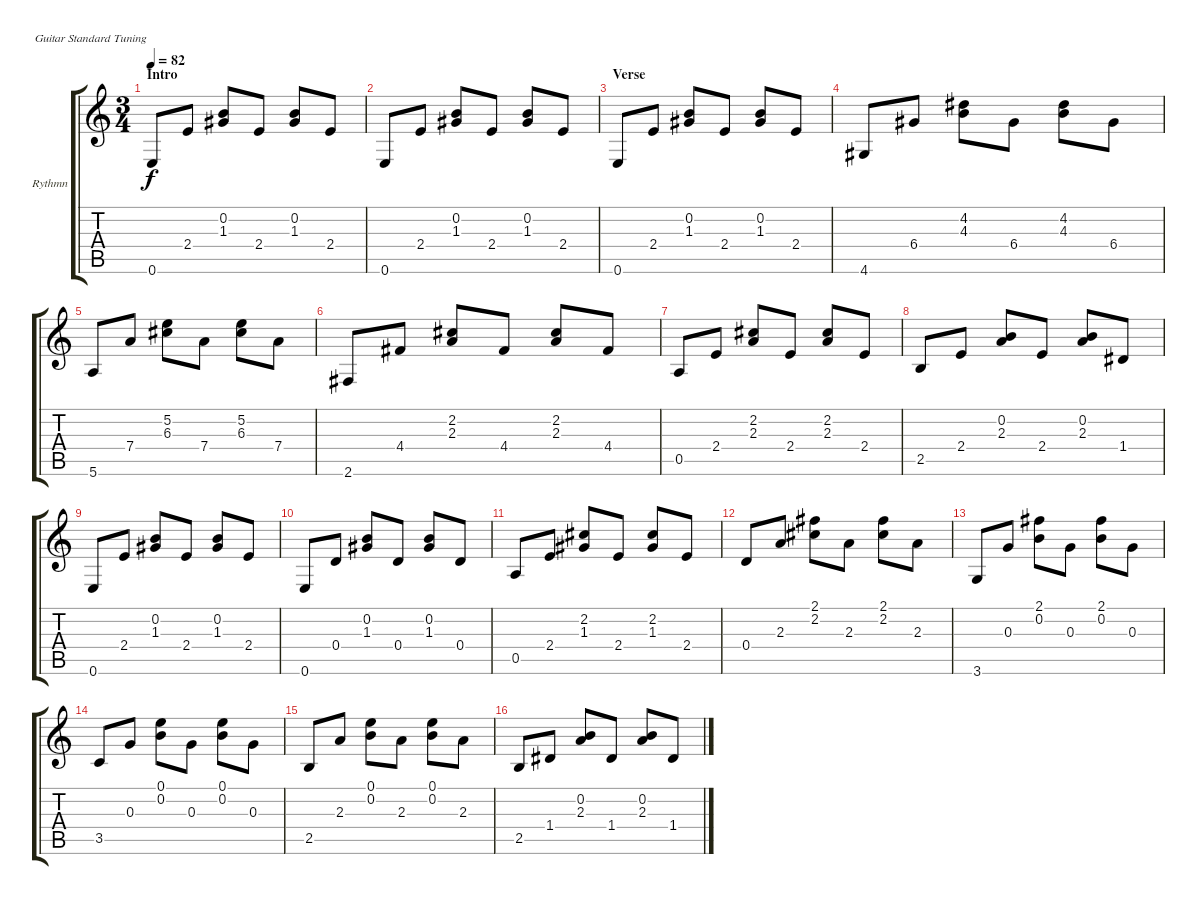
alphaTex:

\defaultSystemsLayout 4
\bracketExtendMode groupsimilarinstruments
\firstSystemTrackNameOrientation horizontal
\otherSystemsTrackNameOrientation horizontal
\track ("Rythmn Guitar" "Rythmn") {instrument electricguitarclean}
\staff {score tabs}
\tuning (E4 B3 G3 D3 A2 E2)
\ts (3 4)
\section ("" "Intro")
\tempo 82
\clef g2
\ks c
0.6.8{dy f instrument electricguitarclean} 2.4.8 (0.2 1.3).8 2.4.8 (0.2 1.3).8 2.4.8 |
0.6.8 2.4.8 (0.2 1.3).8 2.4.8 (0.2 1.3).8 2.4.8 |
\section ("" "Verse")
0.6.8 2.4.8 (0.2 1.3).8 2.4.8 (0.2 1.3).8 2.4.8 |
4.6.8 6.4.8 (4.2 4.3).8 6.4.8 (4.2 4.3).8 6.4.8 |
5.6.8 7.4.8 (5.2 6.3).8 7.4.8 (5.2 6.3).8 7.4.8 |
2.6.8 4.4.8 (2.2 2.3).8 4.4.8 (2.2 2.3).8 4.4.8 |
0.5.8 2.4.8 (2.2 2.3).8 2.4.8 (2.2 2.3).8 2.4.8 |
2.5.8 2.4.8 (0.2 2.3).8 2.4.8 (0.2 2.3).8 1.4.8 |
0.6.8 2.4.8 (0.2 1.3).8 2.4.8 (0.2 1.3).8 2.4.8 |
0.6.8 0.4.8 (0.2 1.3).8 0.4.8 (0.2 1.3).8 0.4.8 |
0.5.8 2.4.8 (2.2 1.3).8 2.4.8 (2.2 1.3).8 2.4.8 |
0.4.8 2.3.8 (2.1 2.2).8 2.3.8 (2.1 2.2).8 2.3.8 |
3.6.8 0.3.8 (2.1 0.2).8 0.3.8 (2.1 0.2).8 0.3.8 |
3.5.8 0.3.8 (0.1 0.2).8 0.3.8 (0.1 0.2).8 0.3.8 |
2.5.8 2.3.8 (0.1 0.2).8 2.3.8 (0.1 0.2).8 2.3.8 |
2.5.8 1.4.8 (0.2 2.3).8 1.4.8 (0.2 2.3).8 1.4.8
